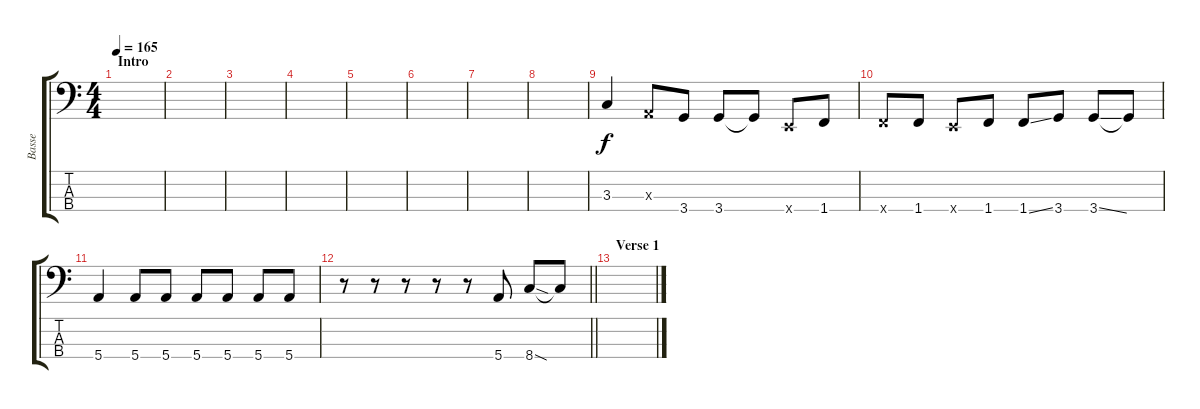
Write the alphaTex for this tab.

\track ("Basse" "Basse") {instrument slapbass2}
\staff {score tabs}
\tuning (G2 D2 A1 E1) {hide}
\ts (4 4)
\section ("" "Intro")
\tempo 165
\clef f4
\ks c
|
|
|
|
|
|
|
|
3.3.4 0.3{x}.8 3.4.8 3.4.8 3.4{t}.8 0.4{x}.8 1.4.8 |
1.4{x}.8 1.4.8 0.4{x}.8 1.4.8 1.4{ss}.8 3.4.8 3.4{ss}.8 3.4{t}.8 |
5.4.4 5.4.8 5.4.8 5.4.8 5.4.8 5.4.8 5.4.8 |
\barLineRight lightlight
r.8 r.8 r.8 r.8 r.8 5.4.8 8.4{sod}.8 8.4{t}.8 |
\section ("" "Verse 1")
